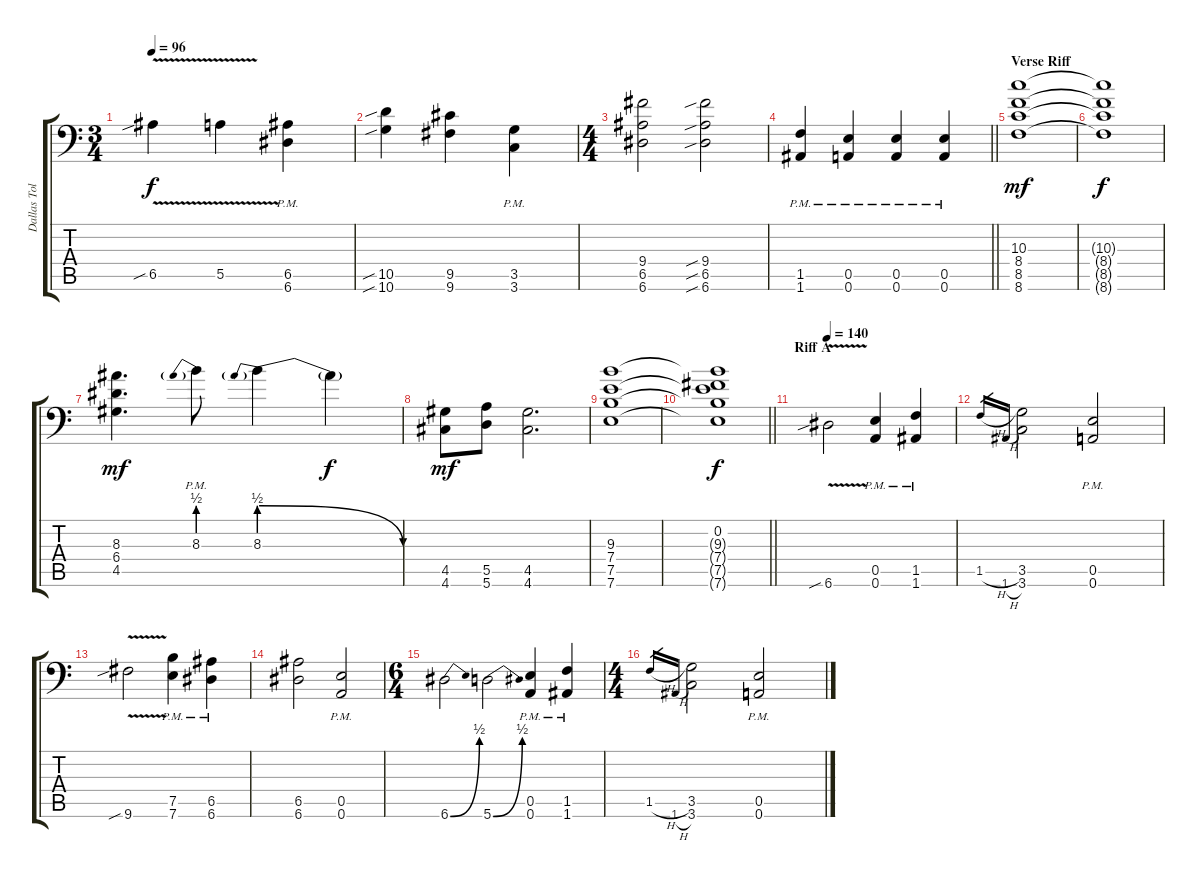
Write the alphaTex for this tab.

\track ("Dallas Toler-Wade" "Dallas Tol") {instrument distortionguitar}
\staff {score tabs}
\tuning (B3 Gb3 D3 A2 E2 A1) {hide}
\ts (3 4)
\tempo 96
\clef f4
\ks c
6.5{v sib}.4{dy f} 5.5{v}.4 (6.5{pm} 6.6{pm}).4 |
(10.5{sib} 10.6{sib}).4 (9.5 9.6).4 (3.5{pm} 3.6{pm}).4 |
\ts (4 4)
(9.4 6.5 6.6).2 (9.4{sib} 6.5{sib} 6.6{sib}).2 |
\barLineRight lightlight
(1.5{pm} 1.6{pm}).4 (0.5{pm} 0.6{pm}).4 (0.5{pm} 0.6{pm}).4 (0.5{pm} 0.6{pm}).4 |
\section ("" "Verse Riff")
(10.3 8.4 8.5 8.6).1{dy mf} |
(10.3{t} 8.4{t} 8.5{t} 8.6{t}).1{dy f} |
(8.3 6.4 4.5).4{d dy mf} 8.3{be (prebend 0 2 60 2) pm}.8 8.3{be (prebendrelease 0 2 60 0)}.4 8.3{t}.4{dy f} |
(4.5 4.6).8{dy mf} (5.5 5.6).8 (4.5 4.6).2{d} |
(9.3 7.4 7.5 7.6).1 |
\barLineRight lightlight
(0.2 9.3{t} 7.4{t} 7.5{t} 7.6{t}).1{dy f} |
\section ("" "Riff A")
\tempo 140
6.6{v sib}.2 (0.5{pm} 0.6{pm}).4 (1.5{pm} 1.6{pm}).4 |
1.5{h}.16{gr} 1.6{h}.16{gr} (3.5 3.6).2 (0.5{pm} 0.6{pm}).2 |
9.6{v sib}.2 (7.5{pm} 7.6{pm}).4 (6.5{pm} 6.6{pm}).4 |
(6.5 6.6).2 (0.5{pm} 0.6{pm}).2 |
\ts (6 4)
6.6{be (bend 0 0 60 2)}.2 5.6{be (bend 0 0 60 2)}.2 (0.5{pm} 0.6{pm}).4 (1.5{pm} 1.6{pm}).4 |
\ts (4 4)
1.5{h}.16{gr} 1.6{h}.16{gr} (3.5 3.6).2 (0.5{pm} 0.6{pm}).2
